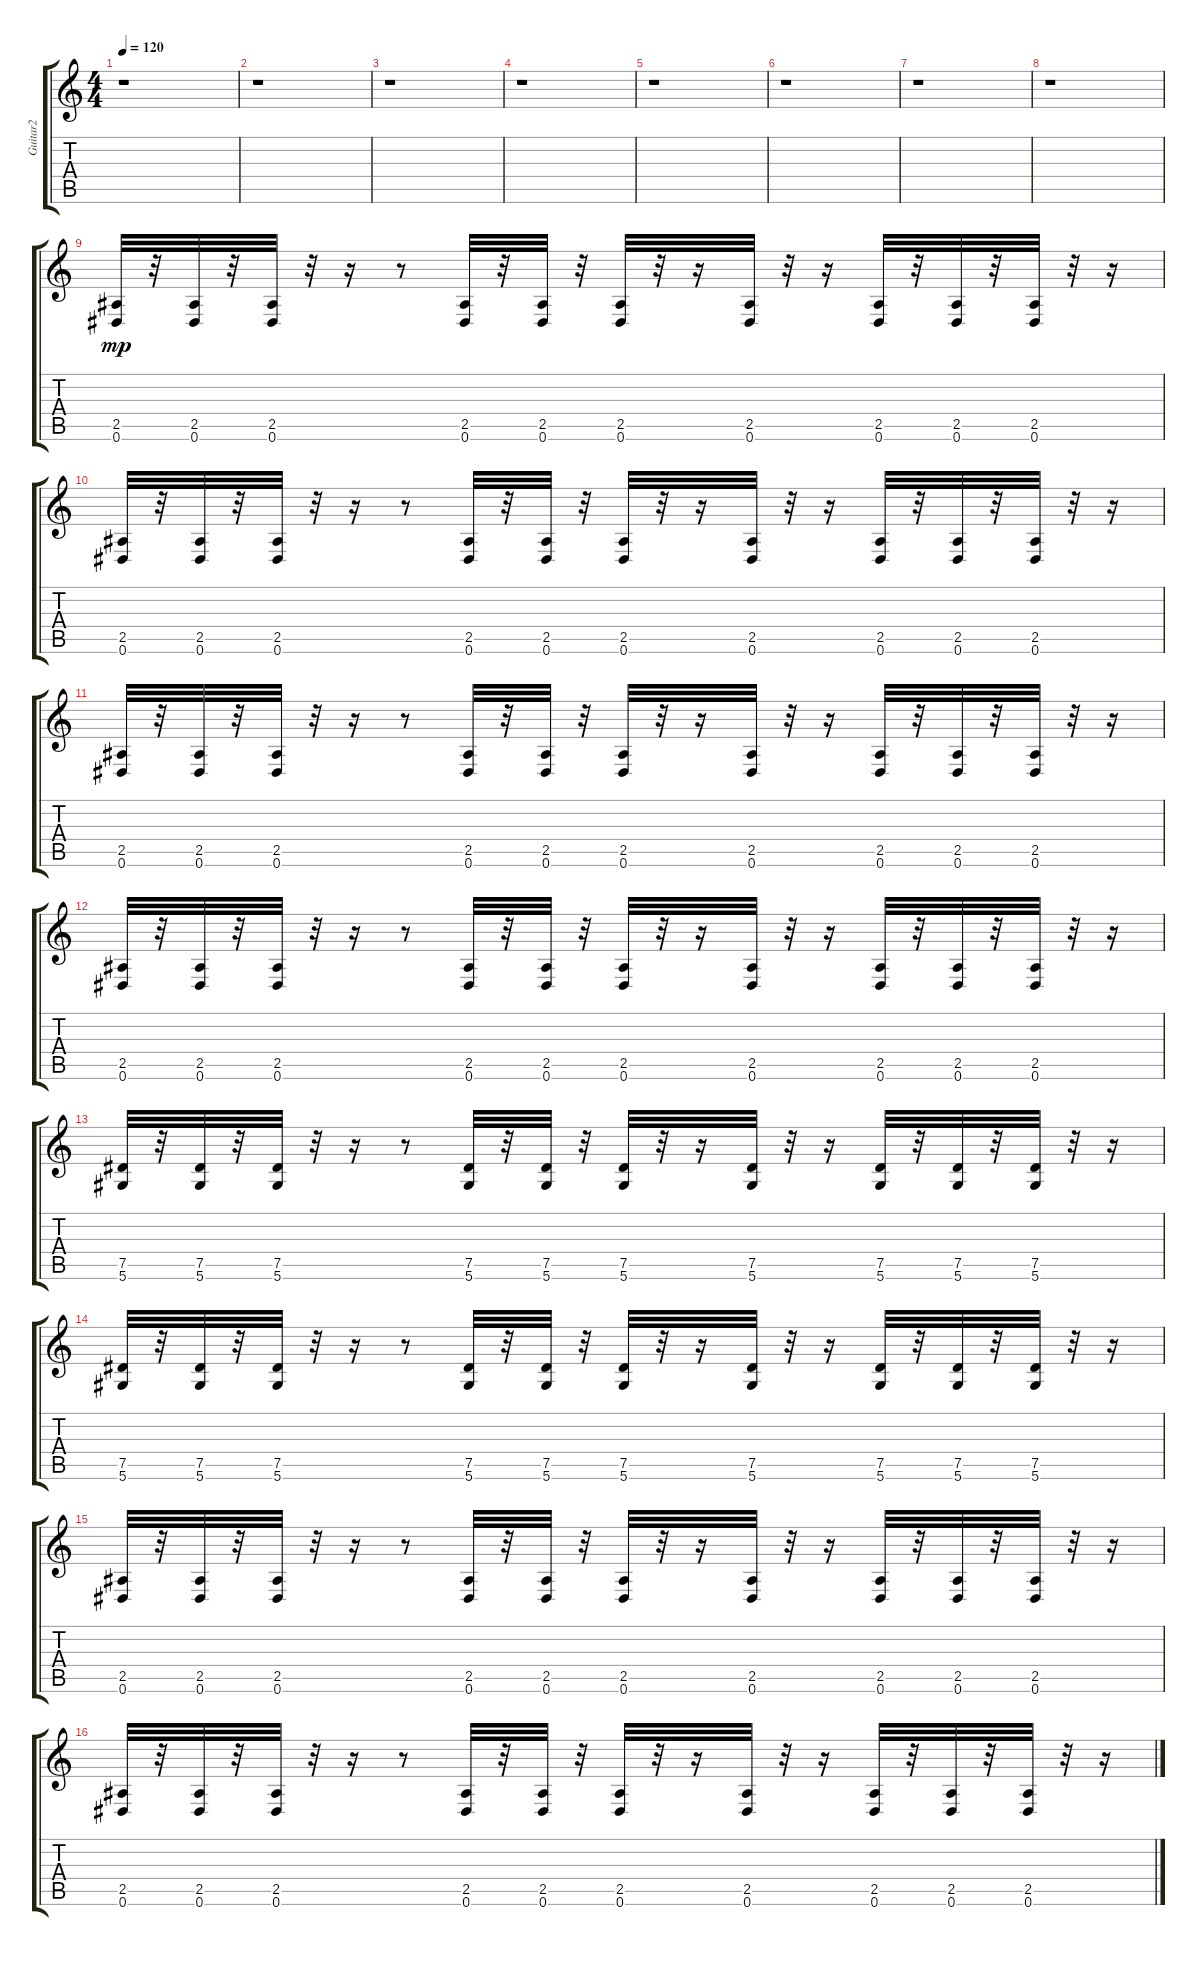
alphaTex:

\track ("Guitar2" "Guitar2") {instrument distortionguitar}
\staff {score tabs}
\tuning (Eb4 Bb3 Gb3 Db3 Ab2 Eb2) {hide}
\ts (4 4)
\tempo 120
\clef g2
\ks c
r.1{dy mp} |
r.1 |
r.1 |
r.1 |
r.1 |
r.1 |
r.1 |
r.1 |
(2.5 0.6).32 r.32 (2.5 0.6).32 r.32 (2.5 0.6).32 r.32 r.16 r.8 (2.5 0.6).32 r.32 (2.5 0.6).32 r.32 (2.5 0.6).32 r.32 r.16 (2.5 0.6).32 r.32 r.16 (2.5 0.6).32 r.32 (2.5 0.6).32 r.32 (2.5 0.6).32 r.32 r.16 |
(2.5 0.6).32 r.32 (2.5 0.6).32 r.32 (2.5 0.6).32 r.32 r.16 r.8 (2.5 0.6).32 r.32 (2.5 0.6).32 r.32 (2.5 0.6).32 r.32 r.16 (2.5 0.6).32 r.32 r.16 (2.5 0.6).32 r.32 (2.5 0.6).32 r.32 (2.5 0.6).32 r.32 r.16 |
(2.5 0.6).32 r.32 (2.5 0.6).32 r.32 (2.5 0.6).32 r.32 r.16 r.8 (2.5 0.6).32 r.32 (2.5 0.6).32 r.32 (2.5 0.6).32 r.32 r.16 (2.5 0.6).32 r.32 r.16 (2.5 0.6).32 r.32 (2.5 0.6).32 r.32 (2.5 0.6).32 r.32 r.16 |
(2.5 0.6).32 r.32 (2.5 0.6).32 r.32 (2.5 0.6).32 r.32 r.16 r.8 (2.5 0.6).32 r.32 (2.5 0.6).32 r.32 (2.5 0.6).32 r.32 r.16 (2.5 0.6).32 r.32 r.16 (2.5 0.6).32 r.32 (2.5 0.6).32 r.32 (2.5 0.6).32 r.32 r.16 |
(7.5 5.6).32 r.32 (7.5 5.6).32 r.32 (7.5 5.6).32 r.32 r.16 r.8 (7.5 5.6).32 r.32 (7.5 5.6).32 r.32 (7.5 5.6).32 r.32 r.16 (7.5 5.6).32 r.32 r.16 (7.5 5.6).32 r.32 (7.5 5.6).32 r.32 (7.5 5.6).32 r.32 r.16 |
(7.5 5.6).32 r.32 (7.5 5.6).32 r.32 (7.5 5.6).32 r.32 r.16 r.8 (7.5 5.6).32 r.32 (7.5 5.6).32 r.32 (7.5 5.6).32 r.32 r.16 (7.5 5.6).32 r.32 r.16 (7.5 5.6).32 r.32 (7.5 5.6).32 r.32 (7.5 5.6).32 r.32 r.16 |
(2.5 0.6).32 r.32 (2.5 0.6).32 r.32 (2.5 0.6).32 r.32 r.16 r.8 (2.5 0.6).32 r.32 (2.5 0.6).32 r.32 (2.5 0.6).32 r.32 r.16 (2.5 0.6).32 r.32 r.16 (2.5 0.6).32 r.32 (2.5 0.6).32 r.32 (2.5 0.6).32 r.32 r.16 |
(2.5 0.6).32 r.32 (2.5 0.6).32 r.32 (2.5 0.6).32 r.32 r.16 r.8 (2.5 0.6).32 r.32 (2.5 0.6).32 r.32 (2.5 0.6).32 r.32 r.16 (2.5 0.6).32 r.32 r.16 (2.5 0.6).32 r.32 (2.5 0.6).32 r.32 (2.5 0.6).32 r.32 r.16
